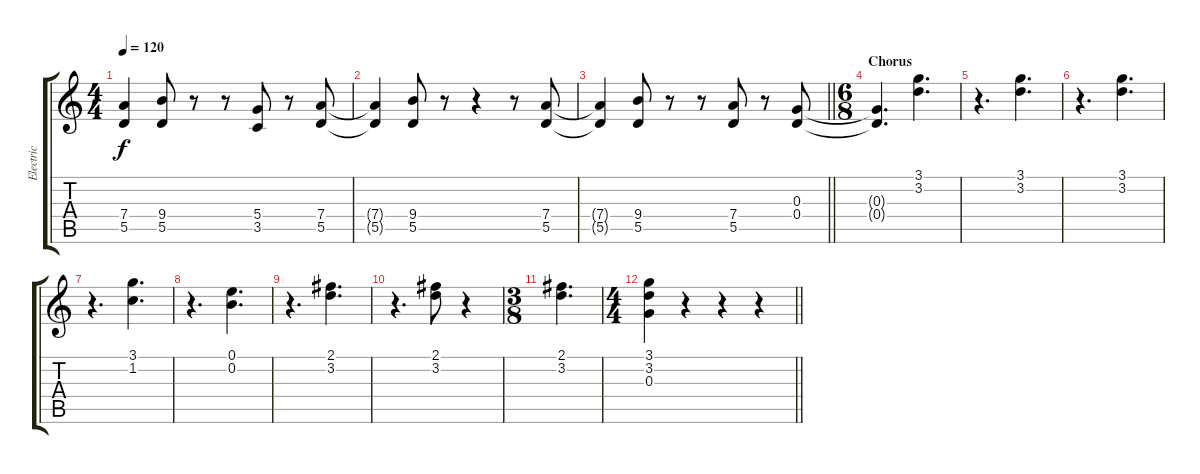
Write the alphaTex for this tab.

\track ("Electric" "Electric") {instrument overdrivenguitar}
\staff {score tabs}
\tuning (E4 B3 G3 D3 A2 E2) {hide}
\ts (4 4)
\tempo 120
\clef g2
\ks c
(7.4{t} 5.5{t}).4{dy f} (9.4 5.5).8 r.8 r.8 (5.4 3.5).8 r.8 (7.4 5.5).8 |
(7.4{t} 5.5{t}).4 (9.4 5.5).8 r.8 r.4 r.8 (7.4 5.5).8 |
\barLineRight lightlight
(7.4{t} 5.5{t}).4 (9.4 5.5).8 r.8 r.8 (7.4 5.5).8 r.8 (0.3 0.4).8 |
\ts (6 8)
\section ("" "Chorus")
(0.3{t} 0.4{t}).4{d} (3.1 3.2).4{d} |
r.4{d} (3.1 3.2).4{d} |
r.4{d} (3.1 3.2).4{d} |
r.4{d} (3.1 1.2).4{d} |
r.4{d} (0.1 0.2).4{d} |
r.4{d} (2.1 3.2).4{d} |
r.4{d} (2.1 3.2).8 r.4 |
\ts (3 8)
(2.1 3.2).4{d} |
\ts (4 4)
\barLineRight lightlight
(3.1 3.2 0.3).4 r.4 r.4 r.4
